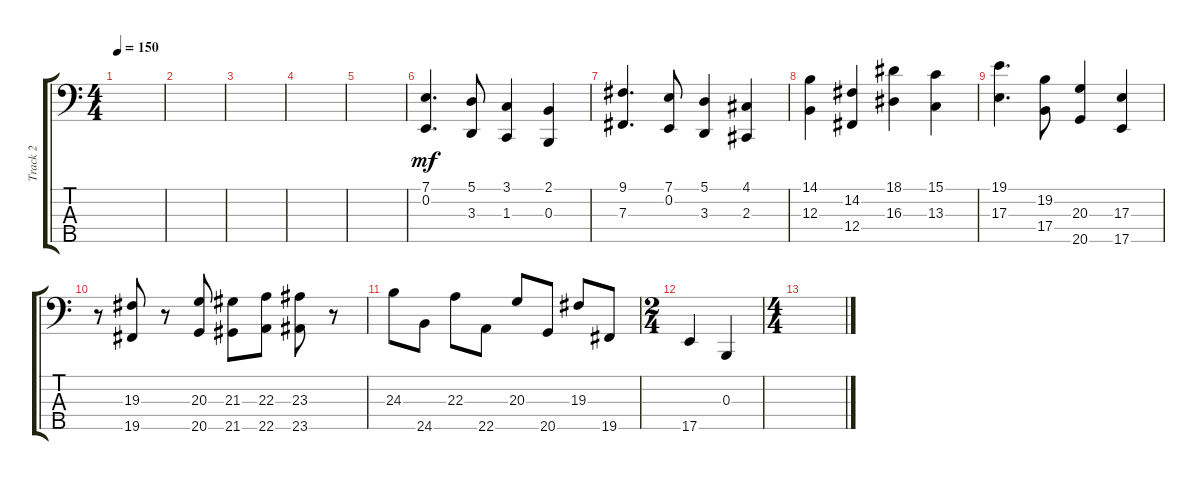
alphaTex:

\track ("Track 2" "Track 2") {instrument acousticgrandpiano}
\staff {score tabs}
\tuning (A2 E2 B1 Gb1 B0) {hide}
\ts (4 4)
\tempo 150
\clef f4
\ks c
|
|
|
|
|
(7.1 0.2).4{d dy mf} (5.1 3.3).8 (3.1 1.3).4 (2.1 0.3).4 |
(9.1 7.3).4{d} (7.1 0.2).8 (5.1 3.3).4 (4.1 2.3).4 |
(14.1 12.3).4 (14.2 12.4).4 (18.1 16.3).4 (15.1 13.3).4 |
(19.1 17.3).4{d} (19.2 17.4).8 (20.3 20.5).4 (17.3 17.5).4 |
r.8 (19.3 19.5).8 r.8 (20.3 20.5).8 (21.3 21.5).8 (22.3 22.5).8 (23.3 23.5).8 r.8 |
24.3.8 24.5.8 22.3.8 22.5.8 20.3.8 20.5.8 19.3.8 19.5.8 |
\ts (2 4)
17.5.4 0.3.4 |
\ts (4 4)
